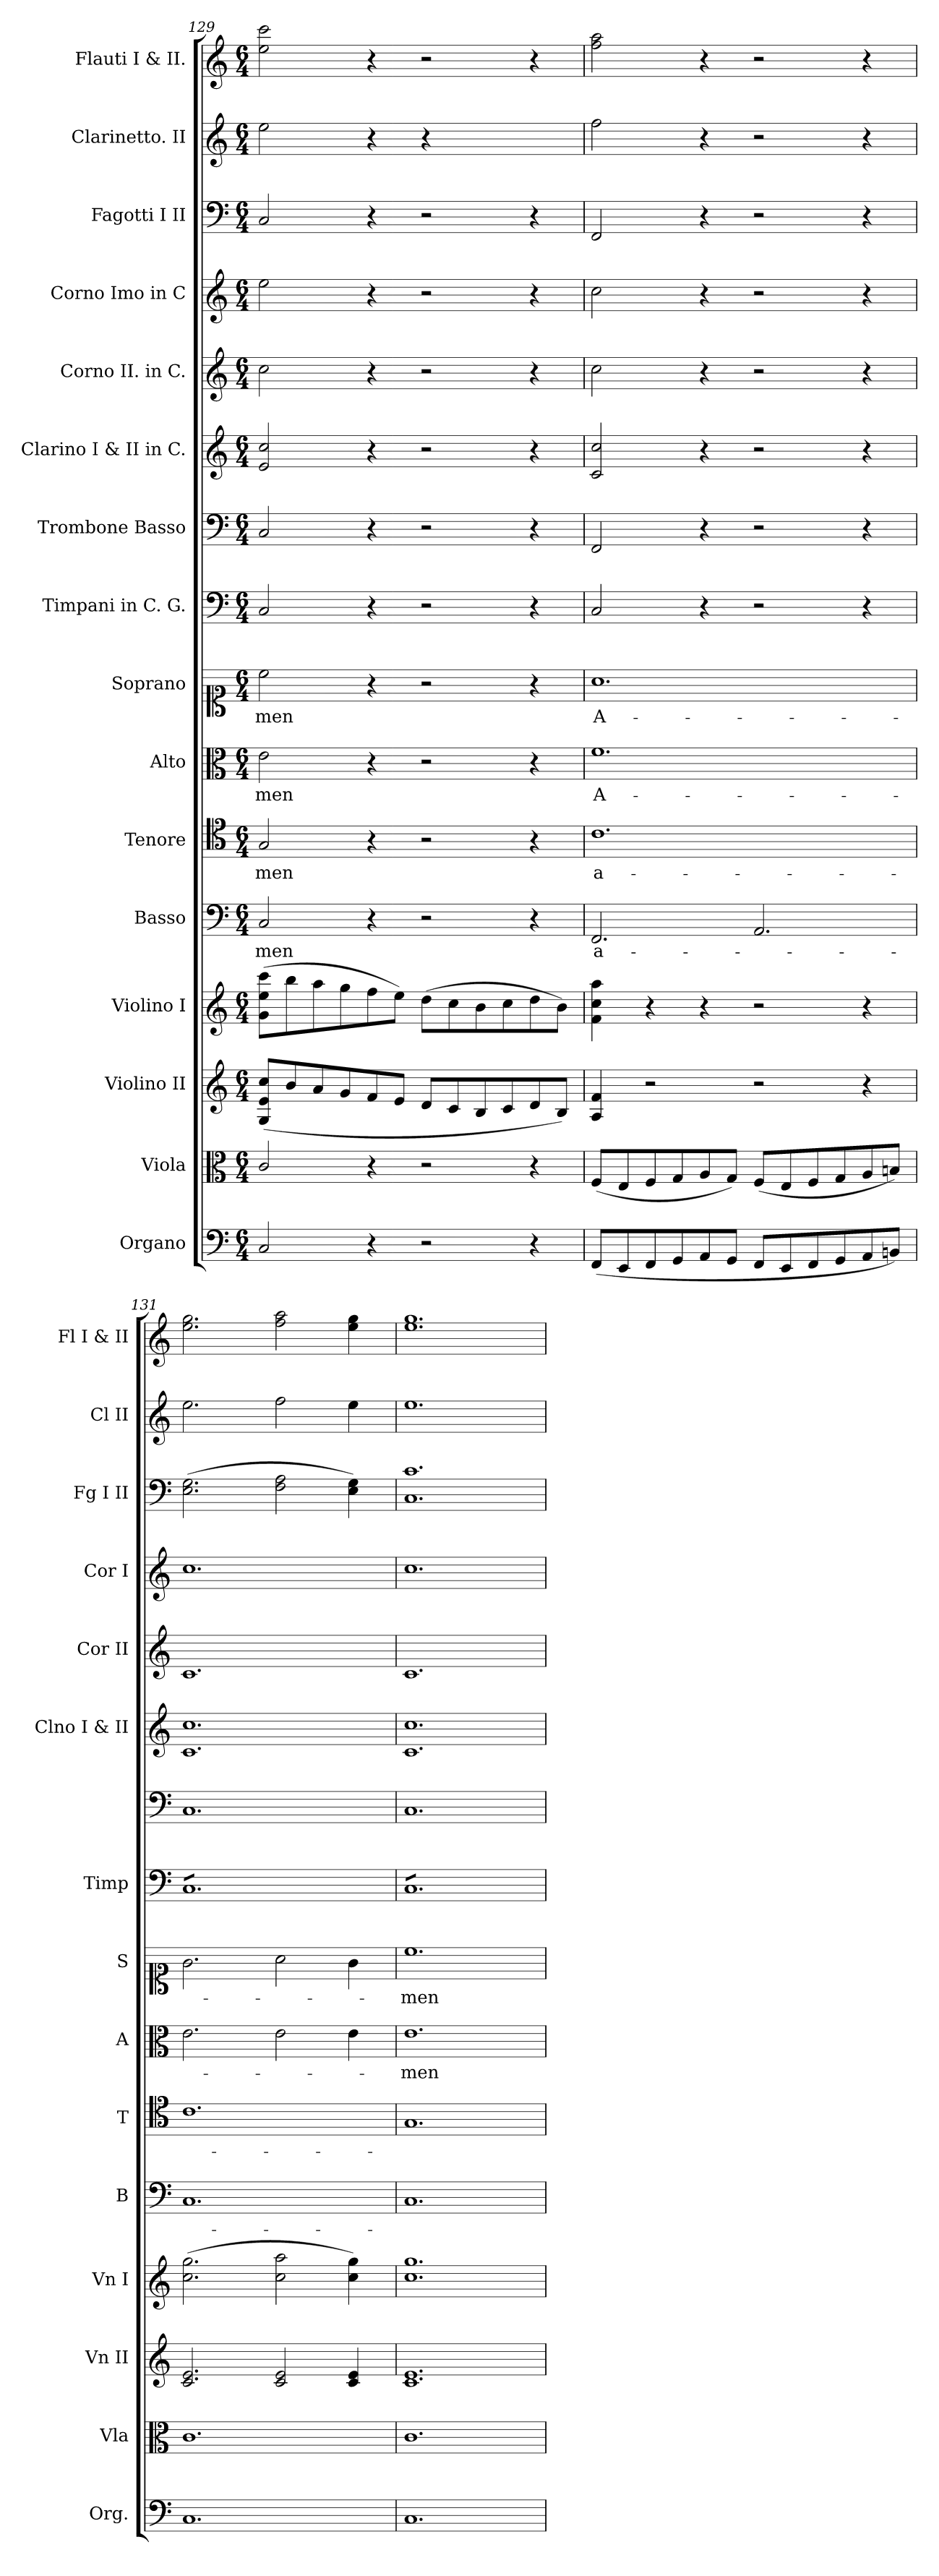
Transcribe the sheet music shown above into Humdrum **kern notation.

**kern	**kern	**kern	**kern	**kern	**text	**kern	**text	**kern	**text	**kern	**text	**kern	**kern	**kern	**kern	**kern	**kern	**kern	**kern
*part16	*part15	*part14	*part13	*part12	*part12	*part11	*part11	*part10	*part10	*part9	*part9	*part8	*part7	*part6	*part5	*part4	*part3	*part2	*part1
*staff16	*staff15	*staff14	*staff13	*staff12	*staff12	*staff11	*staff11	*staff10	*staff10	*staff9	*staff9	*staff8	*staff7	*staff6	*staff5	*staff4	*staff3	*staff2	*staff1
*I"Organo	*I"Viola	*I"Violino II	*I"Violino I	*I"Basso	*	*I"Tenore	*	*I"Alto	*	*I"Soprano	*	*I"Timpani in C. G.	*I"Trombone Basso	*I"Clarino I & II in C.	*I"Corno II. in C.	*I"Corno Imo in C	*I"Fagotti I II	*I"Clarinetto. II	*I"Flauti I & II.
*I'Org.	*I'Vla	*I'Vn II	*I'Vn I	*I'B	*	*I'T	*	*I'A	*	*I'S	*	*I'Timp	*	*I'Clno I & II	*I'Cor II	*I'Cor I	*I'Fg I II	*I'Cl II	*I'Fl I & II
*clefF4	*clefC3	*clefG2	*clefG2	*clefF4	*	*clefC4	*	*clefC3	*	*clefC1	*	*clefF4	*clefF4	*clefG2	*clefG2	*clefG2	*clefF4	*clefG2	*clefG2
*k[]	*k[]	*k[]	*k[]	*k[]	*	*k[]	*	*k[]	*	*k[]	*	*k[]	*k[]	*k[]	*k[]	*k[]	*k[]	*k[]	*k[]
*C:	*C:	*C:	*C:	*C:	*	*C:	*	*C:	*	*C:	*	*C:	*C:	*C:	*C:	*C:	*C:	*C:	*C:
*M6/4	*M6/4	*M6/4	*M6/4	*M6/4	*	*M6/4	*	*M6/4	*	*M6/4	*	*M6/4	*M6/4	*M6/4	*M6/4	*M6/4	*M6/4	*M6/4	*M6/4
=129	=129	=129	=129	=129	=129	=129	=129	=129	=129	=129	=129	=129	=129	=129	=129	=129	=129	=129	=129
2C/	2c/	(<8G/ 8e/ 8cc/L	(>8g\ 8ee\ 8ccc\L	2C/	-men	2G/	-men	2e\	-men	2cc\	-men	2C/	2C/	2e/ 2cc/	2cc\	2ee\	2C/	2ee\	2ee\ 2ccc\
.	.	8b/	8bb\	.	.	.	.	.	.	.	.	.	.	.	.	.	.	.	.
.	.	8a/	8aa\	.	.	.	.	.	.	.	.	.	.	.	.	.	.	.	.
.	.	8g/	8gg\	.	.	.	.	.	.	.	.	.	.	.	.	.	.	.	.
4r	4r	8f/	8ff\	4r	.	4r	.	4r	.	4r	.	4r	4r	4r	4r	4r	4r	4r	4r
.	.	8e/J	8ee\J)	.	.	.	.	.	.	.	.	.	.	.	.	.	.	.	.
2r	2r	8d/L	(>8dd\L	2r	.	2r	.	2r	.	2r	.	2r	2r	2r	2r	2r	2r	4r	2r
.	.	8c/	8cc\	.	.	.	.	.	.	.	.	.	.	.	.	.	.	.	.
.	.	8B/	8b\	.	.	.	.	.	.	.	.	.	.	.	.	.	.	2ryy	.
.	.	8c/	8cc\	.	.	.	.	.	.	.	.	.	.	.	.	.	.	.	.
4r	4r	8d/	8dd\	4r	.	4r	.	4r	.	4r	.	4r	4r	4r	4r	4r	4r	.	4r
.	.	8B/J)	8b\J)	.	.	.	.	.	.	.	.	.	.	.	.	.	.	.	.
=130	=130	=130	=130	=130	=130	=130	=130	=130	=130	=130	=130	=130	=130	=130	=130	=130	=130	=130	=130
(<8FF/L	(<8F/L	4A/ 4f/	4f\ 4cc\ 4aa\	2.FF/	a-	1.c\	a-	1.f\	A-	1.a\	A-	2C/	2FF/	2c/ 2cc/	2cc\	2cc\	2FF/	2ff\	2ff\ 2aa\
8EE/	8E/	.	.	.	.	.	.	.	.	.	.	.	.	.	.	.	.	.	.
8FF/	8F/	2r	4r	.	.	.	.	.	.	.	.	.	.	.	.	.	.	.	.
8GG/	8G/	.	.	.	.	.	.	.	.	.	.	.	.	.	.	.	.	.	.
8AA/	8A/	.	4r	.	.	.	.	.	.	.	.	4r	4r	4r	4r	4r	4r	4r	4r
8GG/J	8G/J)	.	.	.	.	.	.	.	.	.	.	.	.	.	.	.	.	.	.
8FF/L	(<8F/L	2r	2r	2.AA/	.	.	.	.	.	.	.	2r	2r	2r	2r	2r	2r	2r	2r
8EE/	8E/	.	.	.	.	.	.	.	.	.	.	.	.	.	.	.	.	.	.
8FF/	8F/	.	.	.	.	.	.	.	.	.	.	.	.	.	.	.	.	.	.
8GG/	8G/	.	.	.	.	.	.	.	.	.	.	.	.	.	.	.	.	.	.
8AA/	8A/	4r	4r	.	.	.	.	.	.	.	.	4r	4r	4r	4r	4r	4r	4r	4r
8BBn/J)	8Bn/J)	.	.	.	.	.	.	.	.	.	.	.	.	.	.	.	.	.	.
=131	=131	=131	=131	=131	=131	=131	=131	=131	=131	=131	=131	=131	=131	=131	=131	=131	=131	=131	=131
*	*	*	*	*	*	*	*	*	*	*	*	*tremolo	*	*	*	*	*	*	*
1.C/	1.c\	2.c/ 2.e/	(>2.cc\ 2.gg\	1.C/	.	1.c\	.	2.e\	.	2.g\	.	8C/L	1.C/	1.c/ 1.cc/	1.c/	1.cc\	(>2.E\ 2.G\	2.ee\	2.ee\ 2.gg\
.	.	.	.	.	.	.	.	.	.	.	.	8C/	.	.	.	.	.	.	.
.	.	.	.	.	.	.	.	.	.	.	.	8C/	.	.	.	.	.	.	.
.	.	.	.	.	.	.	.	.	.	.	.	8C/	.	.	.	.	.	.	.
.	.	.	.	.	.	.	.	.	.	.	.	8C/	.	.	.	.	.	.	.
.	.	.	.	.	.	.	.	.	.	.	.	8C/	.	.	.	.	.	.	.
.	.	2c/ 2e/	2cc\ 2aa\	.	.	.	.	2e\	.	2a\	.	8C/	.	.	.	.	2F\ 2A\	2ff\	2ff\ 2aa\
.	.	.	.	.	.	.	.	.	.	.	.	8C/	.	.	.	.	.	.	.
.	.	.	.	.	.	.	.	.	.	.	.	8C/	.	.	.	.	.	.	.
.	.	.	.	.	.	.	.	.	.	.	.	8C/	.	.	.	.	.	.	.
.	.	4c/ 4e/	4cc\ 4gg\)	.	.	.	.	4e\	.	4g\	.	8C/	.	.	.	.	4E\ 4G\)	4ee\	4ee\ 4gg\
.	.	.	.	.	.	.	.	.	.	.	.	8C/J	.	.	.	.	.	.	.
=132	=132	=132	=132	=132	=132	=132	=132	=132	=132	=132	=132	=132	=132	=132	=132	=132	=132	=132	=132
1.C/	1.c\	1.c/ 1.e/	1.cc\ 1.gg\	1.C/	.	1.G\	.	1.e\	-men	1.cc\	-men	8C/L	1.C/	1.c/ 1.cc/	1.c/	1.cc\	1.C\ 1.c\	1.ee\	1.ee\ 1.gg\
.	.	.	.	.	.	.	.	.	.	.	.	8C/	.	.	.	.	.	.	.
.	.	.	.	.	.	.	.	.	.	.	.	8C/	.	.	.	.	.	.	.
.	.	.	.	.	.	.	.	.	.	.	.	8C/	.	.	.	.	.	.	.
.	.	.	.	.	.	.	.	.	.	.	.	8C/	.	.	.	.	.	.	.
.	.	.	.	.	.	.	.	.	.	.	.	8C/	.	.	.	.	.	.	.
.	.	.	.	.	.	.	.	.	.	.	.	8C/	.	.	.	.	.	.	.
.	.	.	.	.	.	.	.	.	.	.	.	8C/	.	.	.	.	.	.	.
.	.	.	.	.	.	.	.	.	.	.	.	8C/	.	.	.	.	.	.	.
.	.	.	.	.	.	.	.	.	.	.	.	8C/	.	.	.	.	.	.	.
.	.	.	.	.	.	.	.	.	.	.	.	8C/	.	.	.	.	.	.	.
.	.	.	.	.	.	.	.	.	.	.	.	8C/J	.	.	.	.	.	.	.
*	*	*	*	*	*	*	*	*	*	*	*	*Xtremolo	*	*	*	*	*	*	*
=	=	=	=	=	=	=	=	=	=	=	=	=	=	=	=	=	=	=	=
*-	*-	*-	*-	*-	*-	*-	*-	*-	*-	*-	*-	*-	*-	*-	*-	*-	*-	*-	*-
